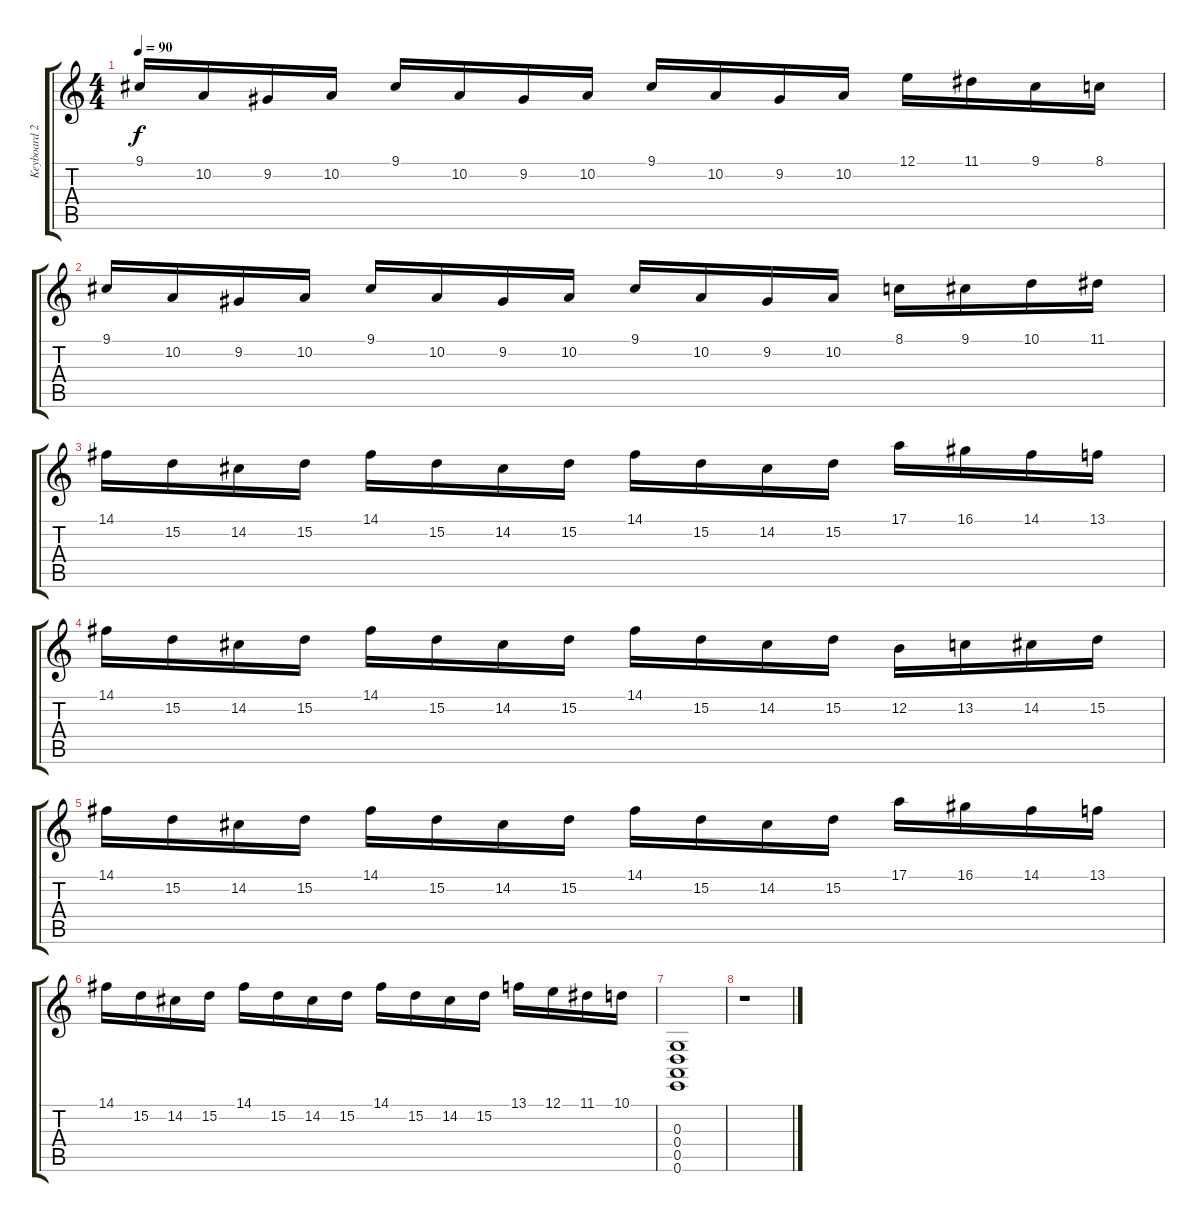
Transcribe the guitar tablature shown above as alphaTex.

\track ("Keyboard 2." "Keyboard 2") {instrument agogo}
\staff {score tabs}
\tuning (E4 B3 G3 D3 A2 E2) {hide}
\ts (4 4)
\tempo 90
\clef g2
\ks c
9.1.16{dy f} 10.2.16 9.2.16 10.2.16 9.1.16 10.2.16 9.2.16 10.2.16 9.1.16 10.2.16 9.2.16 10.2.16 12.1.16 11.1.16 9.1.16 8.1.16 |
9.1.16 10.2.16 9.2.16 10.2.16 9.1.16 10.2.16 9.2.16 10.2.16 9.1.16 10.2.16 9.2.16 10.2.16 8.1.16 9.1.16 10.1.16 11.1.16 |
14.1.16 15.2.16 14.2.16 15.2.16 14.1.16 15.2.16 14.2.16 15.2.16 14.1.16 15.2.16 14.2.16 15.2.16 17.1.16 16.1.16 14.1.16 13.1.16 |
14.1.16 15.2.16 14.2.16 15.2.16 14.1.16 15.2.16 14.2.16 15.2.16 14.1.16 15.2.16 14.2.16 15.2.16 12.2.16 13.2.16 14.2.16 15.2.16 |
14.1.16 15.2.16 14.2.16 15.2.16 14.1.16 15.2.16 14.2.16 15.2.16 14.1.16 15.2.16 14.2.16 15.2.16 17.1.16 16.1.16 14.1.16 13.1.16 |
14.1.16 15.2.16 14.2.16 15.2.16 14.1.16 15.2.16 14.2.16 15.2.16 14.1.16 15.2.16 14.2.16 15.2.16 13.1.16 12.1.16 11.1.16 10.1.16 |
(0.3 0.4 0.5 0.6).1 |
r.1
